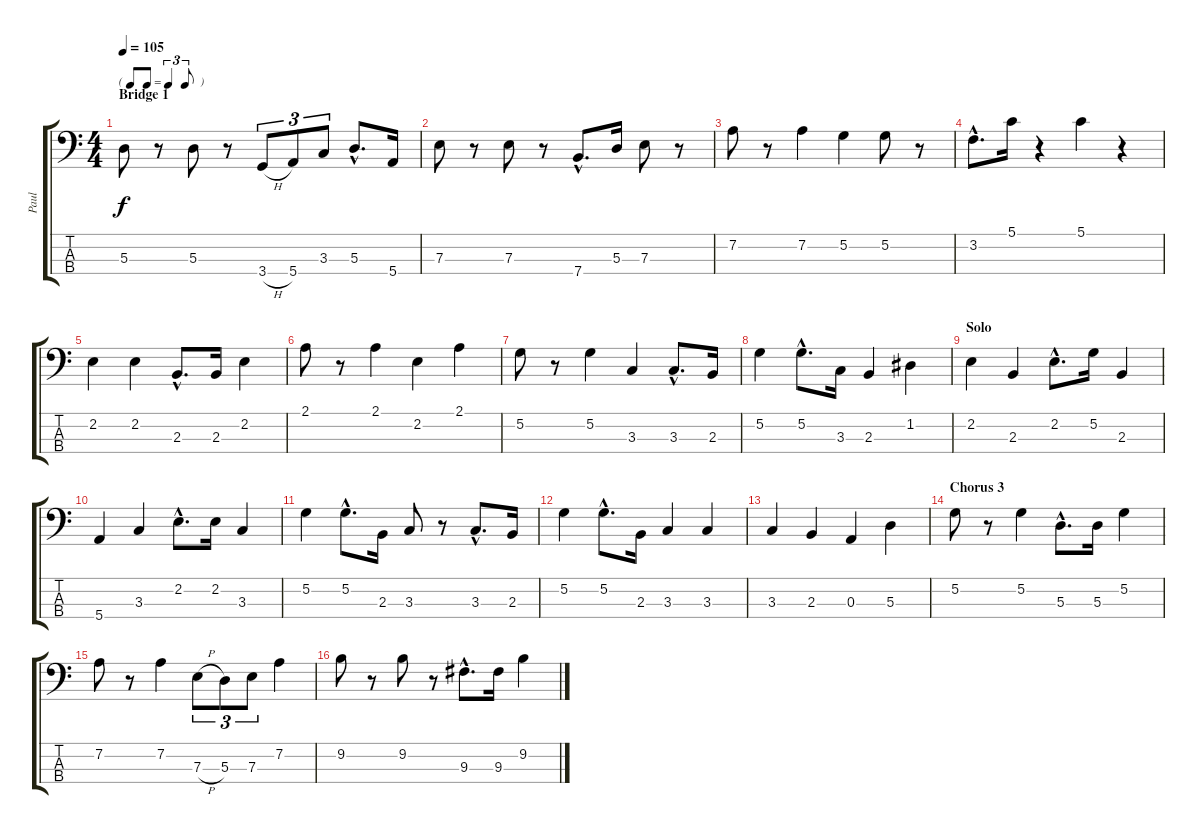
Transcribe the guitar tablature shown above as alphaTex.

\track ("Paul" "Paul") {instrument electricbassfinger}
\staff {score tabs}
\tuning (G2 D2 A1 E1) {hide}
\ts (4 4)
\tf triplet8th
\section ("" "Bridge 1")
\tempo 105
\clef f4
\ks c
5.3.8{dy f} r.8 5.3.8 r.8 3.4{h}.8{tu (3 2)} 5.4.8{tu (3 2)} 3.3.8{tu (3 2)} 5.3{hac}.8{d} 5.4.16 |
7.3.8 r.8 7.3.8 r.8 7.4{hac}.8{d} 5.3.16 7.3.8 r.8 |
7.2.8 r.8 7.2.4 5.2.4 5.2.8 r.8 |
3.2{hac}.8{d} 5.1.16 r.4 5.1.4 r.4 |
2.2.4 2.2.4 2.3{hac}.8{d} 2.3.16 2.2.4 |
2.1.8 r.8 2.1.4 2.2.4 2.1.4 |
5.2.8 r.8 5.2.4 3.3.4 3.3{hac}.8{d} 2.3.16 |
5.2.4 5.2{hac}.8{d} 3.3.16 2.3.4 1.2.4 |
\section ("" "Solo")
2.2.4 2.3.4 2.2{hac}.8{d} 5.2.16 2.3.4 |
5.4.4 3.3.4 2.2{hac}.8{d} 2.2.16 3.3.4 |
5.2.4 5.2{hac}.8{d} 2.3.16 3.3.8 r.8 3.3{hac}.8{d} 2.3.16 |
5.2.4 5.2{hac}.8{d} 2.3.16 3.3.4 3.3.4 |
3.3.4 2.3.4 0.3.4 5.3.4 |
\section ("" "Chorus 3")
5.2.8 r.8 5.2.4 5.3{hac}.8{d} 5.3.16 5.2.4 |
7.2.8 r.8 7.2.4 7.3{h}.8{tu (3 2)} 5.3.8{tu (3 2)} 7.3.8{tu (3 2)} 7.2.4 |
9.2.8 r.8 9.2.8 r.8 9.3{hac}.8{d} 9.3.16 9.2.4
